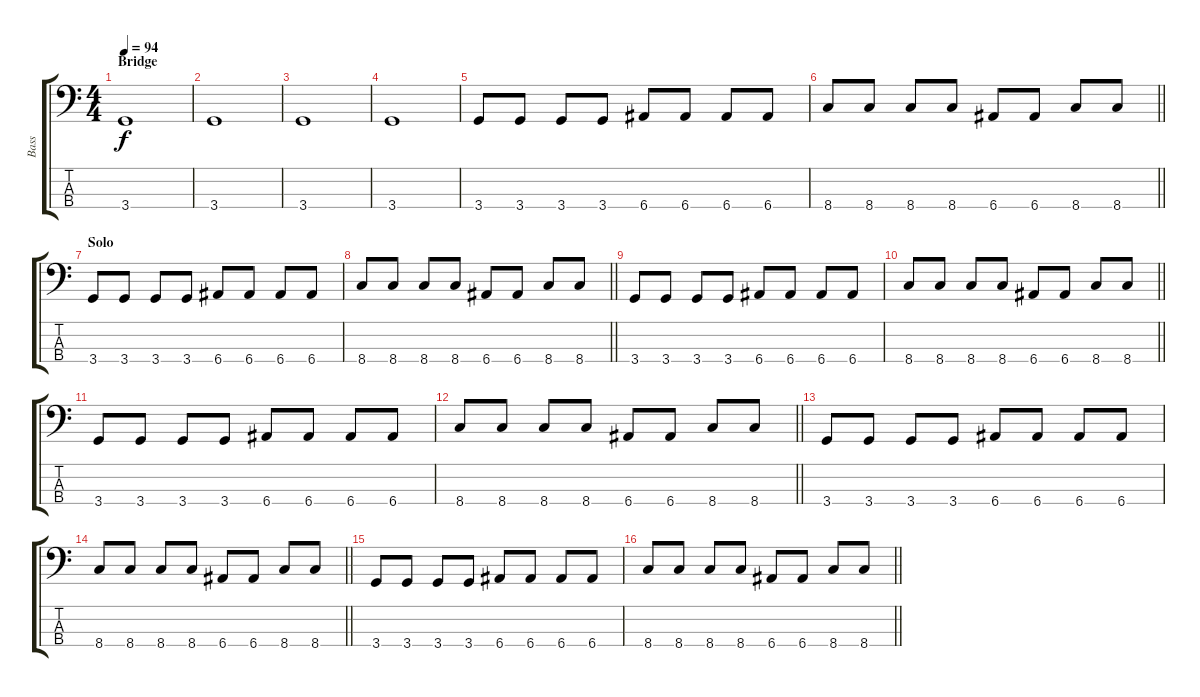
\track ("Bass" "Bass") {instrument electricbassfinger}
\staff {score tabs}
\tuning (G2 D2 A1 E1) {hide}
\ts (4 4)
\section ("" "Bridge")
\tempo 94
\clef f4
\ks c
3.4.1{dy f} |
3.4.1 |
3.4.1 |
3.4.1 |
3.4.8 3.4.8 3.4.8 3.4.8 6.4.8 6.4.8 6.4.8 6.4.8 |
\barLineRight lightlight
8.4.8 8.4.8 8.4.8 8.4.8 6.4.8 6.4.8 8.4.8 8.4.8 |
\section ("" "Solo")
3.4.8 3.4.8 3.4.8 3.4.8 6.4.8 6.4.8 6.4.8 6.4.8 |
\barLineRight lightlight
8.4.8 8.4.8 8.4.8 8.4.8 6.4.8 6.4.8 8.4.8 8.4.8 |
3.4.8 3.4.8 3.4.8 3.4.8 6.4.8 6.4.8 6.4.8 6.4.8 |
\barLineRight lightlight
8.4.8 8.4.8 8.4.8 8.4.8 6.4.8 6.4.8 8.4.8 8.4.8 |
3.4.8 3.4.8 3.4.8 3.4.8 6.4.8 6.4.8 6.4.8 6.4.8 |
\barLineRight lightlight
8.4.8 8.4.8 8.4.8 8.4.8 6.4.8 6.4.8 8.4.8 8.4.8 |
3.4.8 3.4.8 3.4.8 3.4.8 6.4.8 6.4.8 6.4.8 6.4.8 |
\barLineRight lightlight
8.4.8 8.4.8 8.4.8 8.4.8 6.4.8 6.4.8 8.4.8 8.4.8 |
3.4.8 3.4.8 3.4.8 3.4.8 6.4.8 6.4.8 6.4.8 6.4.8 |
\barLineRight lightlight
8.4.8 8.4.8 8.4.8 8.4.8 6.4.8 6.4.8 8.4.8 8.4.8
